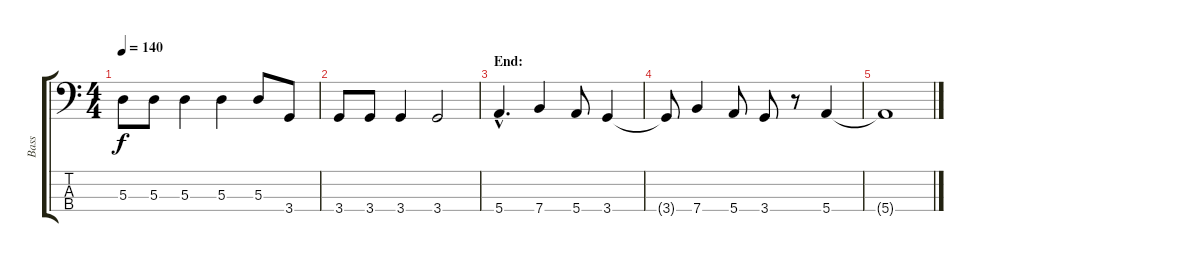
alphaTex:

\track ("Bass" "Bass") {instrument electricbassfinger}
\staff {score tabs}
\tuning (G2 D2 A1 E1) {hide}
\ts (4 4)
\tempo 140
\clef f4
\ks c
5.3.8{dy f} 5.3.8 5.3.4 5.3.4 5.3.8 3.4.8 |
3.4.8 3.4.8 3.4.4 3.4.2 |
\section ("" "End:")
5.4{hac}.4{d} 7.4.4 5.4.8 3.4.4 |
3.4{t}.8 7.4.4 5.4.8 3.4.8 r.8 5.4.4 |
5.4{t}.1
